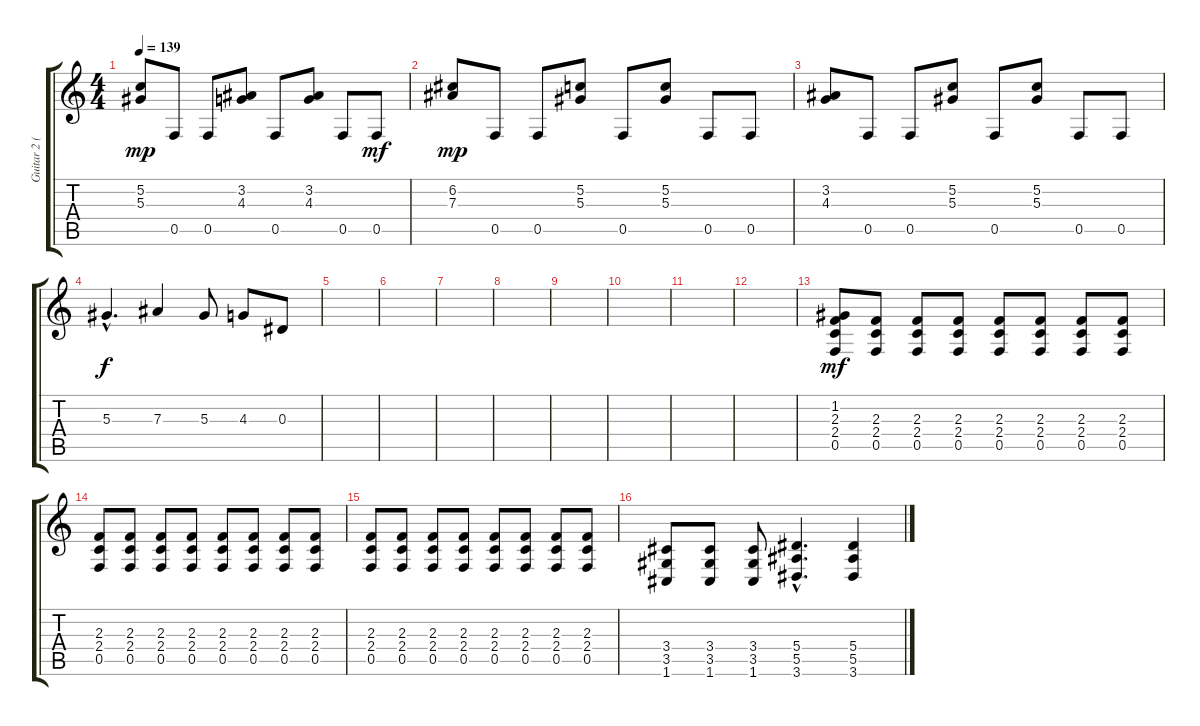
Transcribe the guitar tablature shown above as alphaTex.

\track ("Guitar 2 (Lead)" "Guitar 2 (") {instrument distortionguitar}
\staff {score tabs}
\tuning (C4 G3 Eb3 Bb2 F2 C2) {hide}
\ts (4 4)
\tempo 139
\clef g2
\ks c
(5.2 5.3).8{dy mp} 0.5.8 0.5.8 (3.2 4.3).8 0.5.8 (3.2 4.3).8 0.5.8 0.5.8{dy mf} |
(6.2 7.3).8{dy mp} 0.5.8 0.5.8 (5.2 5.3).8 0.5.8 (5.2 5.3).8 0.5.8 0.5.8 |
(3.2 4.3).8 0.5.8 0.5.8 (5.2 5.3).8 0.5.8 (5.2 5.3).8 0.5.8 0.5.8 |
5.3{hac}.4{d dy f} 7.3.4 5.3.8 4.3.8 0.3.8 |
|
|
|
|
|
|
|
|
(1.2 2.3 2.4 0.5).8{dy mf balance 14} (2.3 2.4 0.5).8 (2.3 2.4 0.5).8 (2.3 2.4 0.5).8 (2.3 2.4 0.5).8 (2.3 2.4 0.5).8 (2.3 2.4 0.5).8 (2.3 2.4 0.5).8 |
(2.3 2.4 0.5).8 (2.3 2.4 0.5).8 (2.3 2.4 0.5).8 (2.3 2.4 0.5).8 (2.3 2.4 0.5).8 (2.3 2.4 0.5).8 (2.3 2.4 0.5).8 (2.3 2.4 0.5).8 |
(2.3 2.4 0.5).8 (2.3 2.4 0.5).8 (2.3 2.4 0.5).8 (2.3 2.4 0.5).8 (2.3 2.4 0.5).8 (2.3 2.4 0.5).8 (2.3 2.4 0.5).8 (2.3 2.4 0.5).8 |
(3.4 3.5 1.6).8 (3.4 3.5 1.6).8 (3.4 3.5 1.6).8 (5.4{hac} 5.5{hac} 3.6{hac}).4{d} (5.4 5.5 3.6).4
